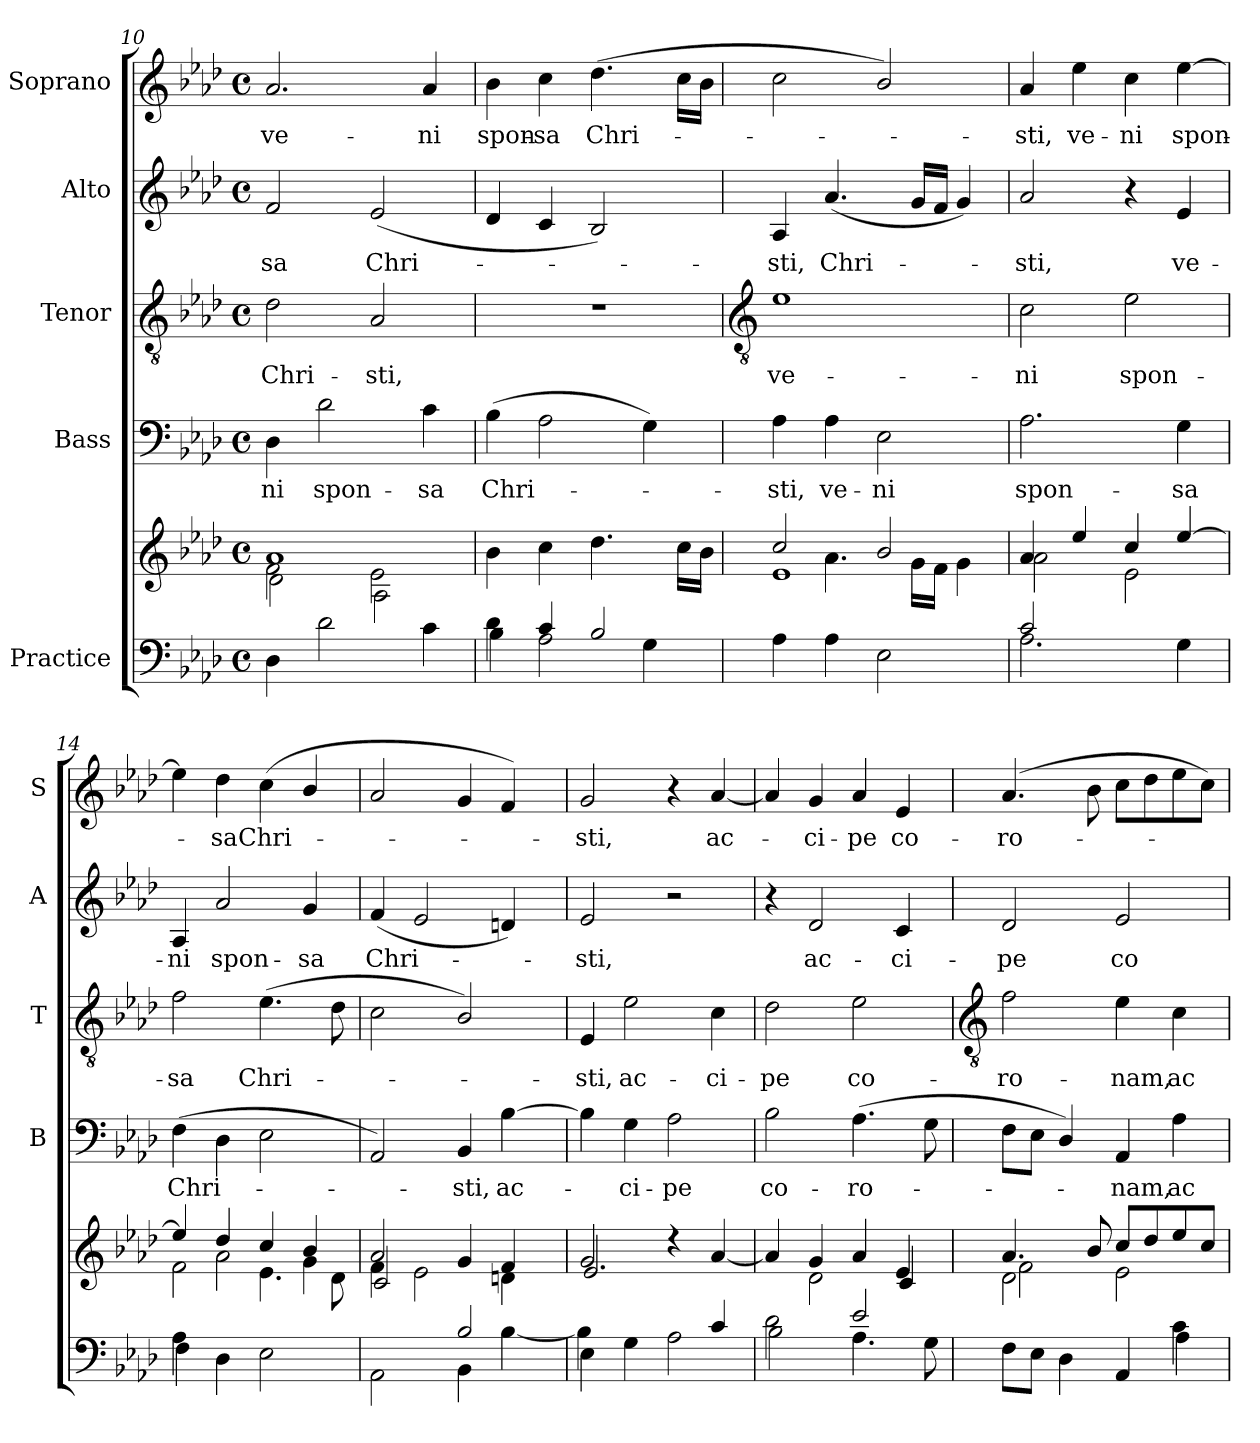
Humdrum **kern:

**kern	**kern	**kern	**text	**kern	**text	**kern	**text	**kern	**text
*part5	*part5	*part4	*part4	*part3	*part3	*part2	*part2	*part1	*part1
*staff6	*staff5	*staff4	*staff4	*staff3	*staff3	*staff2	*staff2	*staff1	*staff1
*I"Practice	*	*I"Bass	*	*I"Tenor	*	*I"Alto	*	*I"Soprano	*
*	*	*I'B	*	*I'T	*	*I'A	*	*I'S	*
*clefF4	*clefG2	*clefF4	*	*clefGv2	*	*clefG2	*	*clefG2	*
*k[b-e-a-d-]	*k[b-e-a-d-]	*k[b-e-a-d-]	*	*k[b-e-a-d-]	*	*k[b-e-a-d-]	*	*k[b-e-a-d-]	*
*A-:	*A-:	*A-:	*	*A-:	*	*A-:	*	*A-:	*
*M4/4	*M4/4	*M4/4	*	*M4/4	*	*M4/4	*	*M4/4	*
*met(c)	*met(c)	*met(c)	*	*met(c)	*	*met(c)	*	*met(c)	*
=10	=10	=10	=10	=10	=10	=10	=10	=10	=10
*	*^	*	*	*	*	*	*	*	*
*	*	*^	*	*	*	*	*	*	*	*
!	!	!	!	!	!LO:LY:b	!	!LO:LY:b	!	!LO:LY:b	!	!LO:LY:b
4D-\	1a-/	2f\	2d-\	4D-	-ni	2d-	Chri-	2f/	-sa	2.a-	ve-
!	!	!	!	!	!LO:LY:b	!	!	!	!	!	!
2d-\	.	.	.	2d-	spon-	.	.	.	.	.	.
!	!	!	!	!	!	!	!LO:LY:b	!	!LO:LY:b	!	!
.	.	2e-\	2A-\	.	.	2A-	-sti,	(<2e-/	Chri-	.	.
!	!	!	!	!	!LO:LY:b	!	!	!	!	!	!LO:LY:b
4c\	.	.	.	4c	-sa	.	.	.	.	4a-	-ni
*	*v	*v	*v	*	*	*	*	*	*	*	*
=11	=11	=11	=11	=11	=11	=11	=11	=11	=11
*^	*	*	*	*	*	*	*	*	*
*	*^	*	*	*	*	*	*	*	*	*
!	!	!	!	!	!LO:LY:b	!	!	!	!	!	!LO:LY:b
4d-\	1ryy	4B-\	4b-\	(>4B-	Chri-	1r	.	4d-	.	4b-	spon-
!	!	!	!	!	!	!	!	!	!	!	!LO:LY:b
4c/	.	2A-\	4cc\	2A-	.	.	.	4c	.	4cc	-sa
!	!	!	!	!	!	!	!	!	!	!	!LO:LY:b
2B-/	.	.	4.dd-\	.	.	.	.	2B-)	.	(<4.dd-	Chri-
.	.	4G\	.	4G)	.	.	.	.	.	.	.
.	.	.	16cc\LL	.	.	.	.	.	.	16ccLL	.
.	.	.	16b-\JJ	.	.	.	.	.	.	16b-JJ	.
*v	*v	*v	*	*	*	*	*	*	*	*	*
!!LO:LB:g=z
=12	=12	=12	=12	=12	=12	=12	=12	=12	=12
*	*	*	*	*clefGv2	*	*	*	*	*
*	*^	*	*	*	*	*	*	*	*
*	*	*^	*	*	*	*	*	*	*	*
!	!	!	!	!	!LO:LY:b	!	!LO:LY:b	!	!LO:LY:b	!	!
4A-\	2cc/	4ryy	1e-/	4A-	sti,	1e-	ve-	4A-	sti,	2cc	.
!	!	!	!	!	!LO:LY:b	!	!	!	!LO:LY:b	!	!
4A-\	.	4.a-\	.	4A-	ve-	.	.	(<4.a-/	Chri-	.	.
!	!	!	!	!	!LO:LY:b	!	!	!	!	!	!
2E-\	2b-/	.	.	2E-	-ni	.	.	.	.	2b-/)	.
.	.	16g\LL	.	.	.	.	.	16gLL	.	.	.
.	.	16f\JJ	.	.	.	.	.	16fJJ	.	.	.
.	.	4g\	.	.	.	.	.	4g)	.	.	.
=13	=13	=13	=13	=13	=13	=13	=13	=13	=13	=13	=13
*^	*	*	*	*	*	*	*	*	*	*	*
!	!	!	!	!	!	!LO:LY:b	!	!LO:LY:b	!	!LO:LY:b	!	!LO:LY:b
2c/	2.A-\	4a-/	2a-\	2ryy	2.A-	spon-	2c	-ni	2a-/	sti,	4a-	sti,
!	!	!	!	!	!	!	!	!	!	!	!	!LO:LY:b
.	.	4ee-/	.	.	.	.	.	.	.	.	4ee-	ve-
!	!	!	!	!	!	!	!	!LO:LY:b	!	!	!	!LO:LY:b
2ryy	.	4cc/	2ryy	2e-\	.	.	2e-	spon-	4r	.	4cc	-ni
!	!	!	!	!	!	!LO:LY:b	!	!	!	!LO:LY:b	!	!LO:LY:b
.	4G\	[4ee-/	.	.	4G	-sa	.	.	4e-	ve-	[4ee-	spon-
=14	=14	=14	=14	=14	=14	=14	=14	=14	=14	=14	=14	=14
!	!	!	!	!	!	!LO:LY:b	!	!LO:LY:b	!	!LO:LY:b	!	!
4A-\	4F\	4ee-/]	4ryy	2f\	(>4F	Chri-	2f	-sa	4A-	-ni	4ee-]	.
!	!	!	!	!	!	!	!	!	!	!LO:LY:b	!	!LO:LY:b
2.ryy	4D-\	4dd-/	2a-\	.	4D-	.	.	.	2a-/	spon-	4dd-	sa
!	!	!	!	!	!	!	!	!LO:LY:b	!	!	!	!LO:LY:b
.	2E-\	4cc/	.	4.e-\	2E-	.	(>4.e-	Chri-	.	.	(<4cc	Chri-
!	!	!	!	!	!	!	!	!	!	!LO:LY:b	!	!
.	.	4b-/	4g\	.	.	.	.	.	4g	-sa	4b-/	.
.	.	.	.	8d-\	.	.	8d-	.	.	.	.	.
=15	=15	=15	=15	=15	=15	=15	=15	=15	=15	=15	=15	=15
!	!	!	!	!	!	!	!	!	!	!LO:LY:b	!	!
2ryy	2AA-\	2a-/	4f\	2c/	2AA-)	.	2c	.	(<4f	Chri-	2a-/	.
.	.	.	2e-\	.	.	.	.	.	2e-	.	.	.
!	!	!	!	!	!	!LO:LY:b	!	!	!	!	!	!
2B-/	4BB-\	4g/	.	2ryy	4BB-	sti,	2B-/)	.	.	.	4g	.
!	!	!	!	!	!	!LO:LY:b	!	!	!	!	!	!
.	[4B-\	4f/	4dn\	.	[4B-	ac-	.	.	4dn)	.	4f)	.
*	*	*	*v	*v	*	*	*	*	*	*	*	*
=16	=16	=16	=16	=16	=16	=16	=16	=16	=16	=16	=16
!	!	!	!	!	!	!	!LO:LY:b	!	!LO:LY:b	!	!LO:LY:b
4E-\	4B-\]	2g/	2.e-/	4B-]	.	4E-	sti,	2e-	sti,	2g	sti,
!	!	!	!	!	!LO:LY:b	!	!LO:LY:b	!	!	!	!
2ryy	4G\	.	.	4G	ci-	2e-	ac-	.	.	.	.
!	!	!	!	!	!LO:LY:b	!	!	!	!	!	!
.	2A-\	4r	.	2A-	-pe	.	.	2r	.	4r	.
!	!	!	!	!	!	!	!LO:LY:b	!	!	!	!LO:LY:b
4c/	.	[4a-/	4ryy	.	.	4c	-ci-	.	.	[4a-/	ac-
=17	=17	=17	=17	=17	=17	=17	=17	=17	=17	=17	=17
!	!	!	!	!	!LO:LY:b	!	!LO:LY:b	!	!	!	!
2d-\	2B-\	4a-/]	4ryy	2B-	co-	2d-	-pe	4r	.	4a-/]	.
!	!	!	!	!	!	!	!	!	!LO:LY:b	!	!LO:LY:b
.	.	4g/	2d-\	.	.	.	.	2d-	ac-	4g	ci-
!	!	!	!	!	!LO:LY:b	!	!LO:LY:b	!	!	!	!LO:LY:b
2e-/	4.A-\	4a-/	.	(>4.A-	-ro-	2e-	co-	.	.	4a-/	-pe
!	!	!	!	!	!	!	!	!	!LO:LY:b	!	!LO:LY:b
.	.	4e-/	4c/	.	.	.	.	4c	-ci-	4e-	co-
.	8G\	.	.	8G	.	.	.	.	.	.	.
*	*	*v	*v	*	*	*	*	*	*	*	*
!!LO:LB:g=z
=18	=18	=18	=18	=18	=18	=18	=18	=18	=18	=18
*	*	*	*	*	*clefGv2	*	*	*	*	*
*	*	*^	*	*	*	*	*	*	*	*
*	*	*	*^	*	*	*	*	*	*	*	*
!	!	!	!	!	!	!	!	!LO:LY:b	!	!LO:LY:b	!	!LO:LY:b
2ryy	8F\L	4.a-/	2d-\	2f\	8FL	.	2f	-ro-	2d-	-pe	(>4.a-	-ro-
.	8E-\J	.	.	.	8E-J	.	.	.	.	.	.	.
.	4D-\	.	.	.	4D-/)	.	.	.	.	.	.	.
.	.	8b-/	.	.	.	.	.	.	.	.	8b-	.
!	!	!	!	!	!	!LO:LY:b	!	!LO:LY:b	!	!LO:LY:b	!	!
4ryy	4AA-/	8ccL	2e-\	2ryy	4AA-	nam,	4e-	-nam,	2e-	co-	8ccL	.
.	.	8dd-	.	.	.	.	.	.	.	.	8dd-	.
!	!	!	!	!	!	!LO:LY:b	!	!LO:LY:b	!	!	!	!
4c\	4A-\	8ee-	.	.	4A-	ac-	4c	ac-	.	.	8ee-	.
.	.	8ccJ	.	.	.	.	.	.	.	.	8ccJ)	.
*v	*v	*	*	*	*	*	*	*	*	*	*	*
*	*v	*v	*v	*	*	*	*	*	*	*	*
=	=	=	=	=	=	=	=	=	=
*-	*-	*-	*-	*-	*-	*-	*-	*-	*-
